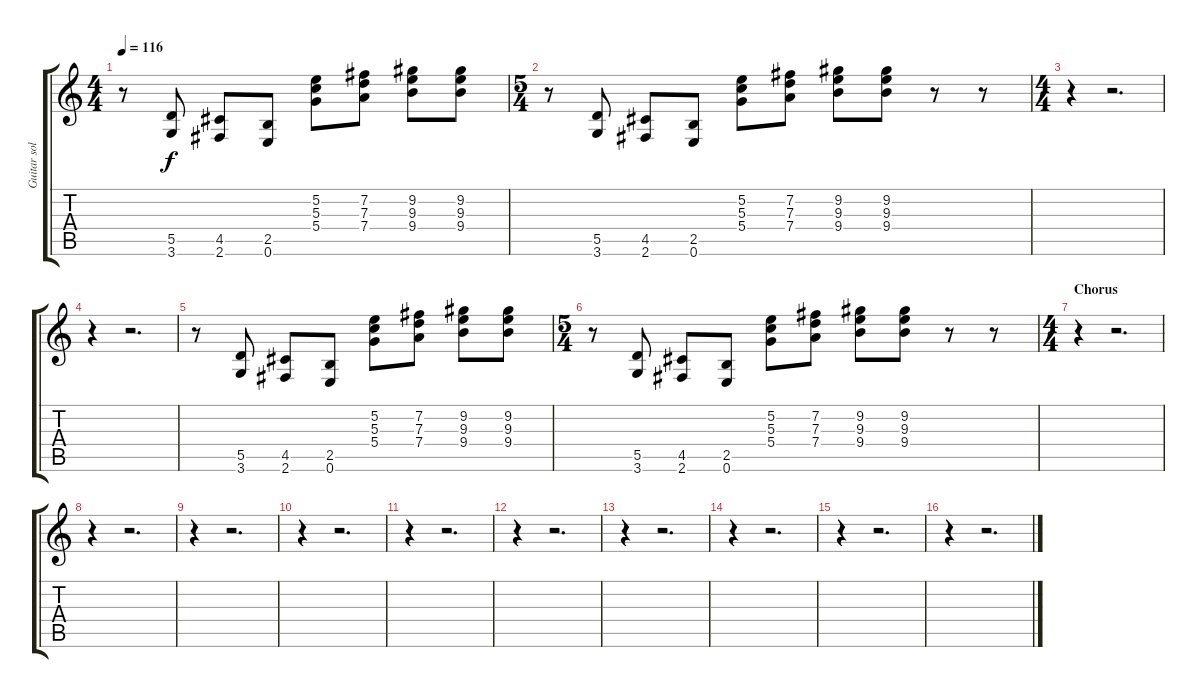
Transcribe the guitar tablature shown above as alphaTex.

\track ("Guitar solo + overbud" "Guitar sol") {instrument overdrivenguitar}
\staff {score tabs}
\tuning (E4 B3 G3 D3 A2 E2) {hide}
\ts (4 4)
\tempo 116
\clef g2
\ks c
r.8{dy fff} (5.5 3.6).8{dy f} (4.5 2.6).8 (2.5 0.6).8 (5.2 5.3 5.4).8 (7.2 7.3 7.4).8 (9.2 9.3 9.4).8 (9.2 9.3 9.4).8 |
\ts (5 4)
r.8 (5.5 3.6).8 (4.5 2.6).8 (2.5 0.6).8 (5.2 5.3 5.4).8 (7.2 7.3 7.4).8 (9.2 9.3 9.4).8 (9.2 9.3 9.4).8 r.8 r.8 |
\ts (4 4)
r.4 r.2{d} |
r.4 r.2{d} |
r.8 (5.5 3.6).8 (4.5 2.6).8 (2.5 0.6).8 (5.2 5.3 5.4).8 (7.2 7.3 7.4).8 (9.2 9.3 9.4).8 (9.2 9.3 9.4).8 |
\ts (5 4)
r.8 (5.5 3.6).8 (4.5 2.6).8 (2.5 0.6).8 (5.2 5.3 5.4).8 (7.2 7.3 7.4).8 (9.2 9.3 9.4).8 (9.2 9.3 9.4).8 r.8 r.8 |
\ts (4 4)
\section ("" "Chorus")
r.4 r.2{d} |
r.4 r.2{d} |
r.4 r.2{d} |
r.4 r.2{d} |
r.4 r.2{d} |
r.4 r.2{d} |
r.4 r.2{d} |
r.4 r.2{d} |
r.4 r.2{d} |
r.4 r.2{d}
